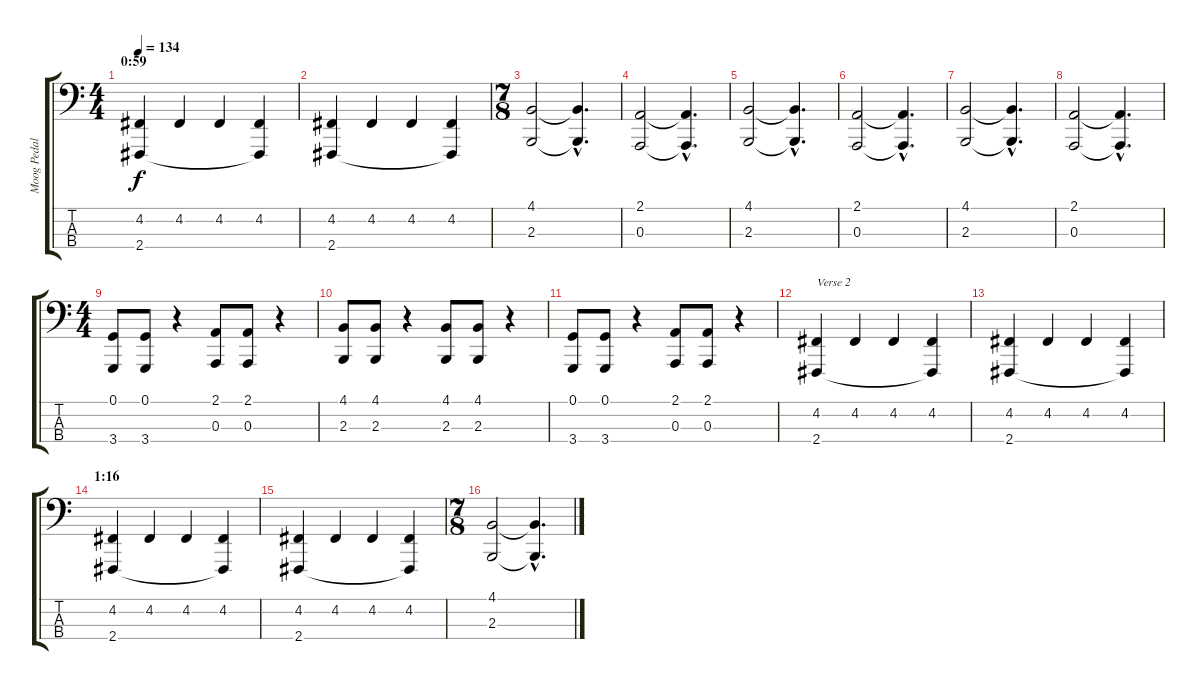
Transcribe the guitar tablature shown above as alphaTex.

\track ("Moog Pedals" "Moog Pedal") {instrument lead8bassandlead}
\staff {score tabs}
\tuning (G2 D2 A1 E1) {hide}
\ts (4 4)
\section ("" "0:59")
\tempo 134
\clef f4
\ks c
(4.2 2.4).4{dy f} 4.2.4 4.2.4 (4.2 2.4{t}).4 |
(4.2 2.4).4 4.2.4 4.2.4 (4.2 2.4{t}).4 |
\ts (7 8)
(4.1 2.3).2 (4.1{hac t} 2.3{hac t}).4{d} |
(2.1 0.3).2 (2.1{hac t} 0.3{hac t}).4{d} |
(4.1 2.3).2 (4.1{hac t} 2.3{hac t}).4{d} |
(2.1 0.3).2 (2.1{hac t} 0.3{hac t}).4{d} |
(4.1 2.3).2 (4.1{hac t} 2.3{hac t}).4{d} |
(2.1 0.3).2 (2.1{hac t} 0.3{hac t}).4{d} |
\ts (4 4)
(0.1 3.4).8 (0.1 3.4).8 r.4 (2.1 0.3).8 (2.1 0.3).8 r.4 |
(4.1 2.3).8 (4.1 2.3).8 r.4 (4.1 2.3).8 (4.1 2.3).8 r.4 |
(0.1 3.4).8 (0.1 3.4).8 r.4 (2.1 0.3).8 (2.1 0.3).8 r.4 |
(4.2 2.4).4{txt "Verse 2"} 4.2.4 4.2.4 (4.2 2.4{t}).4 |
(4.2 2.4).4 4.2.4 4.2.4 (4.2 2.4{t}).4 |
\section ("" "1:16")
(4.2 2.4).4 4.2.4 4.2.4 (4.2 2.4{t}).4 |
(4.2 2.4).4 4.2.4 4.2.4 (4.2 2.4{t}).4 |
\ts (7 8)
(4.1 2.3).2 (4.1{hac t} 2.3{hac t}).4{d}
